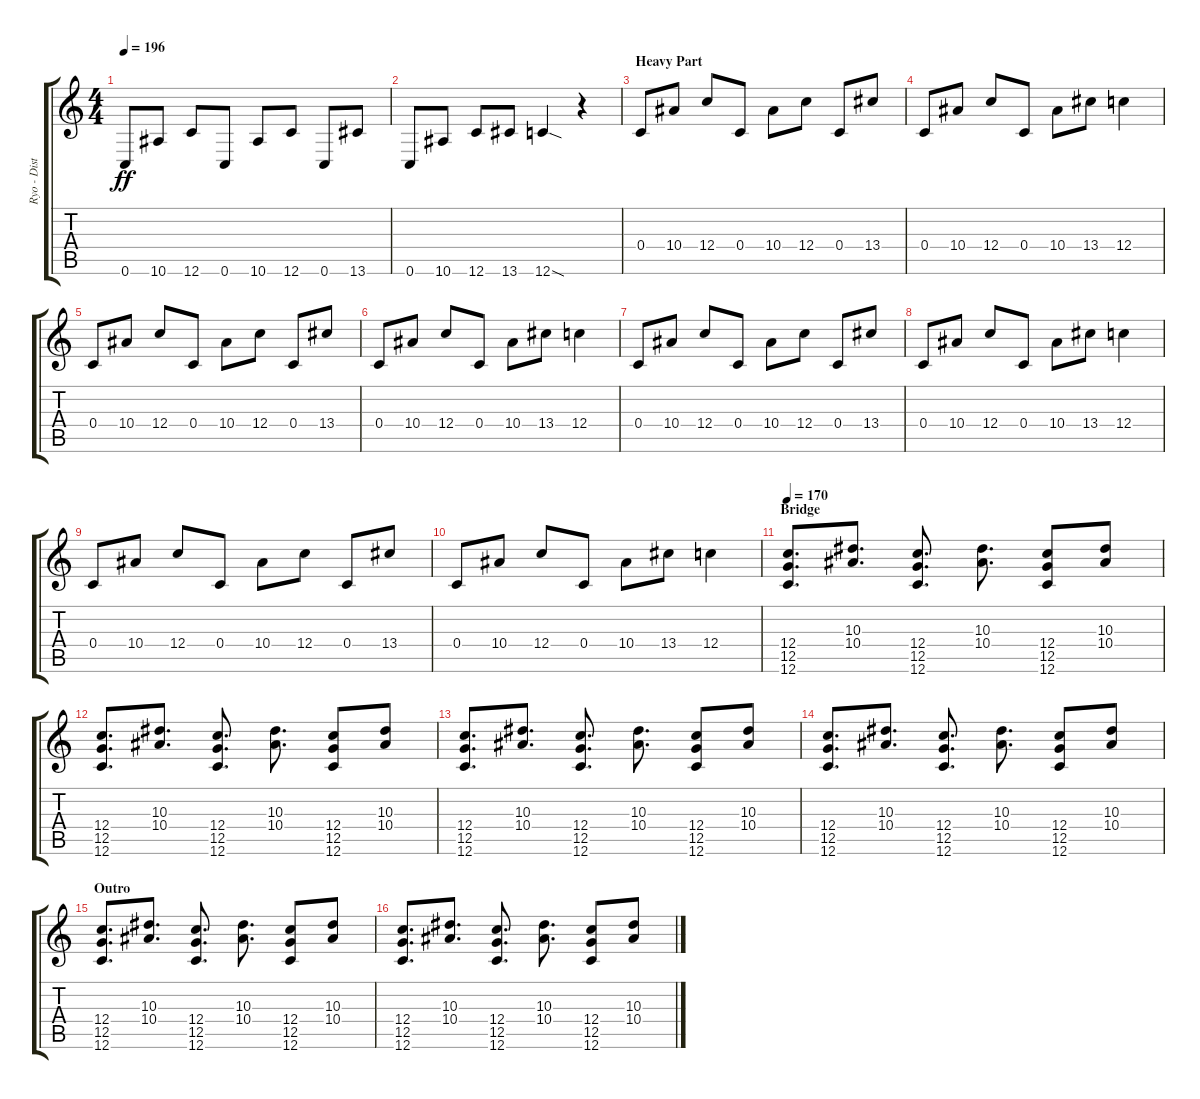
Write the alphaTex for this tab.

\track ("Ryo - Distortion Guitar" "Ryo - Dist") {instrument distortionguitar}
\staff {score tabs}
\tuning (D4 A3 F3 C3 G2 C2) {hide}
\ts (4 4)
\tempo 196
\clef g2
\ks c
0.6.8{dy ff} 10.6.8 12.6.8 0.6.8 10.6.8 12.6.8 0.6.8 13.6.8 |
0.6.8 10.6.8 12.6.8 13.6.8 12.6{sod}.4 r.4 |
\section ("" "Heavy Part")
0.4.8 10.4.8 12.4.8 0.4.8 10.4.8 12.4.8 0.4.8 13.4.8 |
0.4.8 10.4.8 12.4.8 0.4.8 10.4.8 13.4.8 12.4.4 |
0.4.8 10.4.8 12.4.8 0.4.8 10.4.8 12.4.8 0.4.8 13.4.8 |
0.4.8 10.4.8 12.4.8 0.4.8 10.4.8 13.4.8 12.4.4 |
0.4.8 10.4.8 12.4.8 0.4.8 10.4.8 12.4.8 0.4.8 13.4.8 |
0.4.8 10.4.8 12.4.8 0.4.8 10.4.8 13.4.8 12.4.4 |
0.4.8 10.4.8 12.4.8 0.4.8 10.4.8 12.4.8 0.4.8 13.4.8 |
0.4.8 10.4.8 12.4.8 0.4.8 10.4.8 13.4.8 12.4.4 |
\section ("" "Bridge")
\tempo 170
(12.4 12.5 12.6).8{d} (10.3 10.4).8{d} (12.4 12.5 12.6).8{d} (10.3 10.4).8{d} (12.4 12.5 12.6).8 (10.3 10.4).8 |
(12.4 12.5 12.6).8{d} (10.3 10.4).8{d} (12.4 12.5 12.6).8{d} (10.3 10.4).8{d} (12.4 12.5 12.6).8 (10.3 10.4).8 |
(12.4 12.5 12.6).8{d} (10.3 10.4).8{d} (12.4 12.5 12.6).8{d} (10.3 10.4).8{d} (12.4 12.5 12.6).8 (10.3 10.4).8 |
(12.4 12.5 12.6).8{d} (10.3 10.4).8{d} (12.4 12.5 12.6).8{d} (10.3 10.4).8{d} (12.4 12.5 12.6).8 (10.3 10.4).8 |
\section ("" "Outro")
(12.4 12.5 12.6).8{d} (10.3 10.4).8{d} (12.4 12.5 12.6).8{d} (10.3 10.4).8{d} (12.4 12.5 12.6).8 (10.3 10.4).8 |
(12.4 12.5 12.6).8{d} (10.3 10.4).8{d} (12.4 12.5 12.6).8{d} (10.3 10.4).8{d} (12.4 12.5 12.6).8 (10.3 10.4).8
